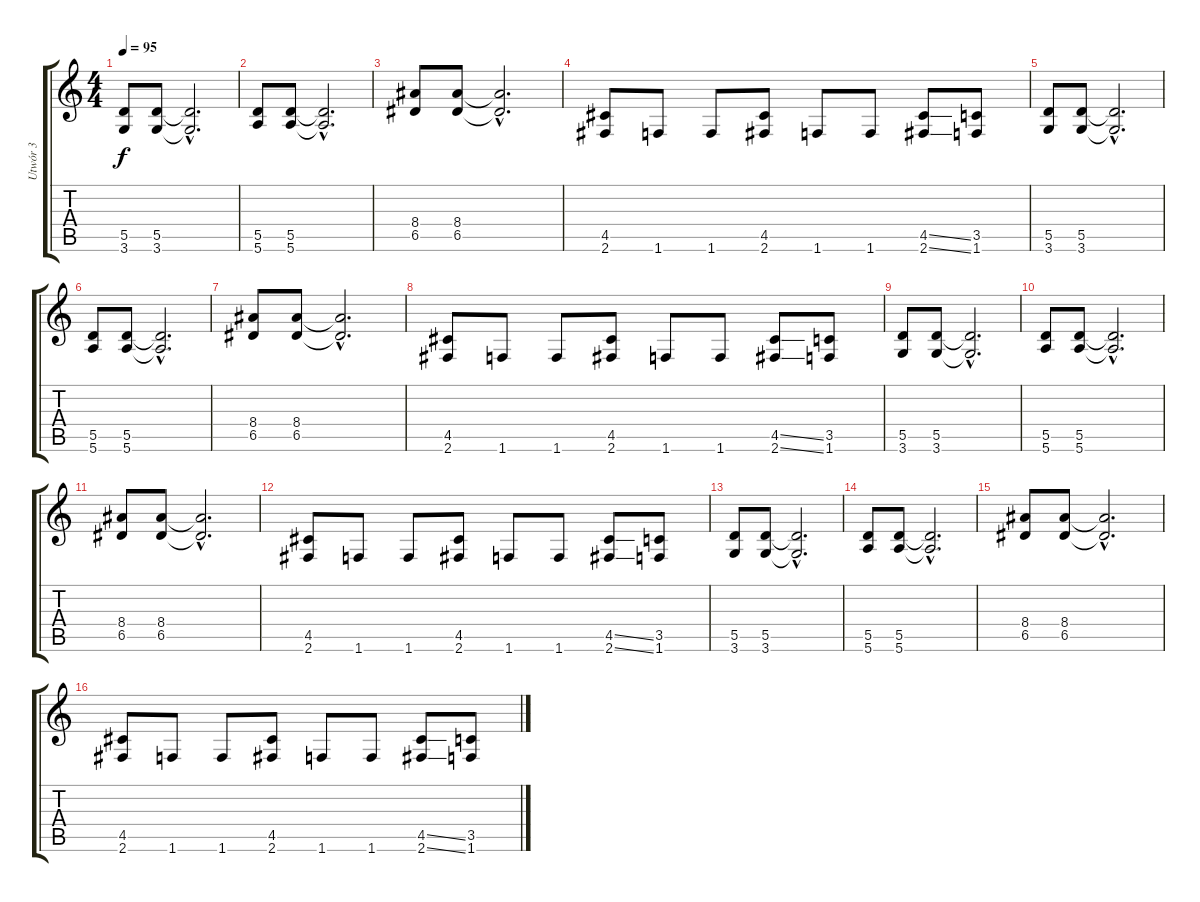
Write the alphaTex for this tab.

\track ("Utwór 3" "Utwór 3") {instrument distortionguitar}
\staff {score tabs}
\tuning (E4 B3 G3 D3 A2 E2) {hide}
\ts (4 4)
\tempo 95
\clef g2
\ks c
(5.5 3.6).8{dy f} (5.5 3.6).8 (5.5{hac t} 3.6{hac t}).2{d} |
(5.5 5.6).8 (5.5 5.6).8 (5.5{hac t} 5.6{hac t}).2{d} |
(8.4 6.5).8 (8.4 6.5).8 (8.4{hac t} 6.5{hac t}).2{d} |
(4.5 2.6).8 1.6.8 1.6.8 (4.5 2.6).8 1.6.8 1.6.8 (4.5{ss} 2.6{ss}).8 (3.5 1.6).8 |
(5.5 3.6).8 (5.5 3.6).8 (5.5{hac t} 3.6{hac t}).2{d} |
(5.5 5.6).8 (5.5 5.6).8 (5.5{hac t} 5.6{hac t}).2{d} |
(8.4 6.5).8 (8.4 6.5).8 (8.4{hac t} 6.5{hac t}).2{d} |
(4.5 2.6).8 1.6.8 1.6.8 (4.5 2.6).8 1.6.8 1.6.8 (4.5{ss} 2.6{ss}).8 (3.5 1.6).8 |
(5.5 3.6).8 (5.5 3.6).8 (5.5{hac t} 3.6{hac t}).2{d} |
(5.5 5.6).8 (5.5 5.6).8 (5.5{hac t} 5.6{hac t}).2{d} |
(8.4 6.5).8 (8.4 6.5).8 (8.4{hac t} 6.5{hac t}).2{d} |
(4.5 2.6).8 1.6.8 1.6.8 (4.5 2.6).8 1.6.8 1.6.8 (4.5{ss} 2.6{ss}).8 (3.5 1.6).8 |
(5.5 3.6).8 (5.5 3.6).8 (5.5{hac t} 3.6{hac t}).2{d} |
(5.5 5.6).8 (5.5 5.6).8 (5.5{hac t} 5.6{hac t}).2{d} |
(8.4 6.5).8 (8.4 6.5).8 (8.4{hac t} 6.5{hac t}).2{d} |
(4.5 2.6).8 1.6.8 1.6.8 (4.5 2.6).8 1.6.8 1.6.8 (4.5{ss} 2.6{ss}).8 (3.5 1.6).8
